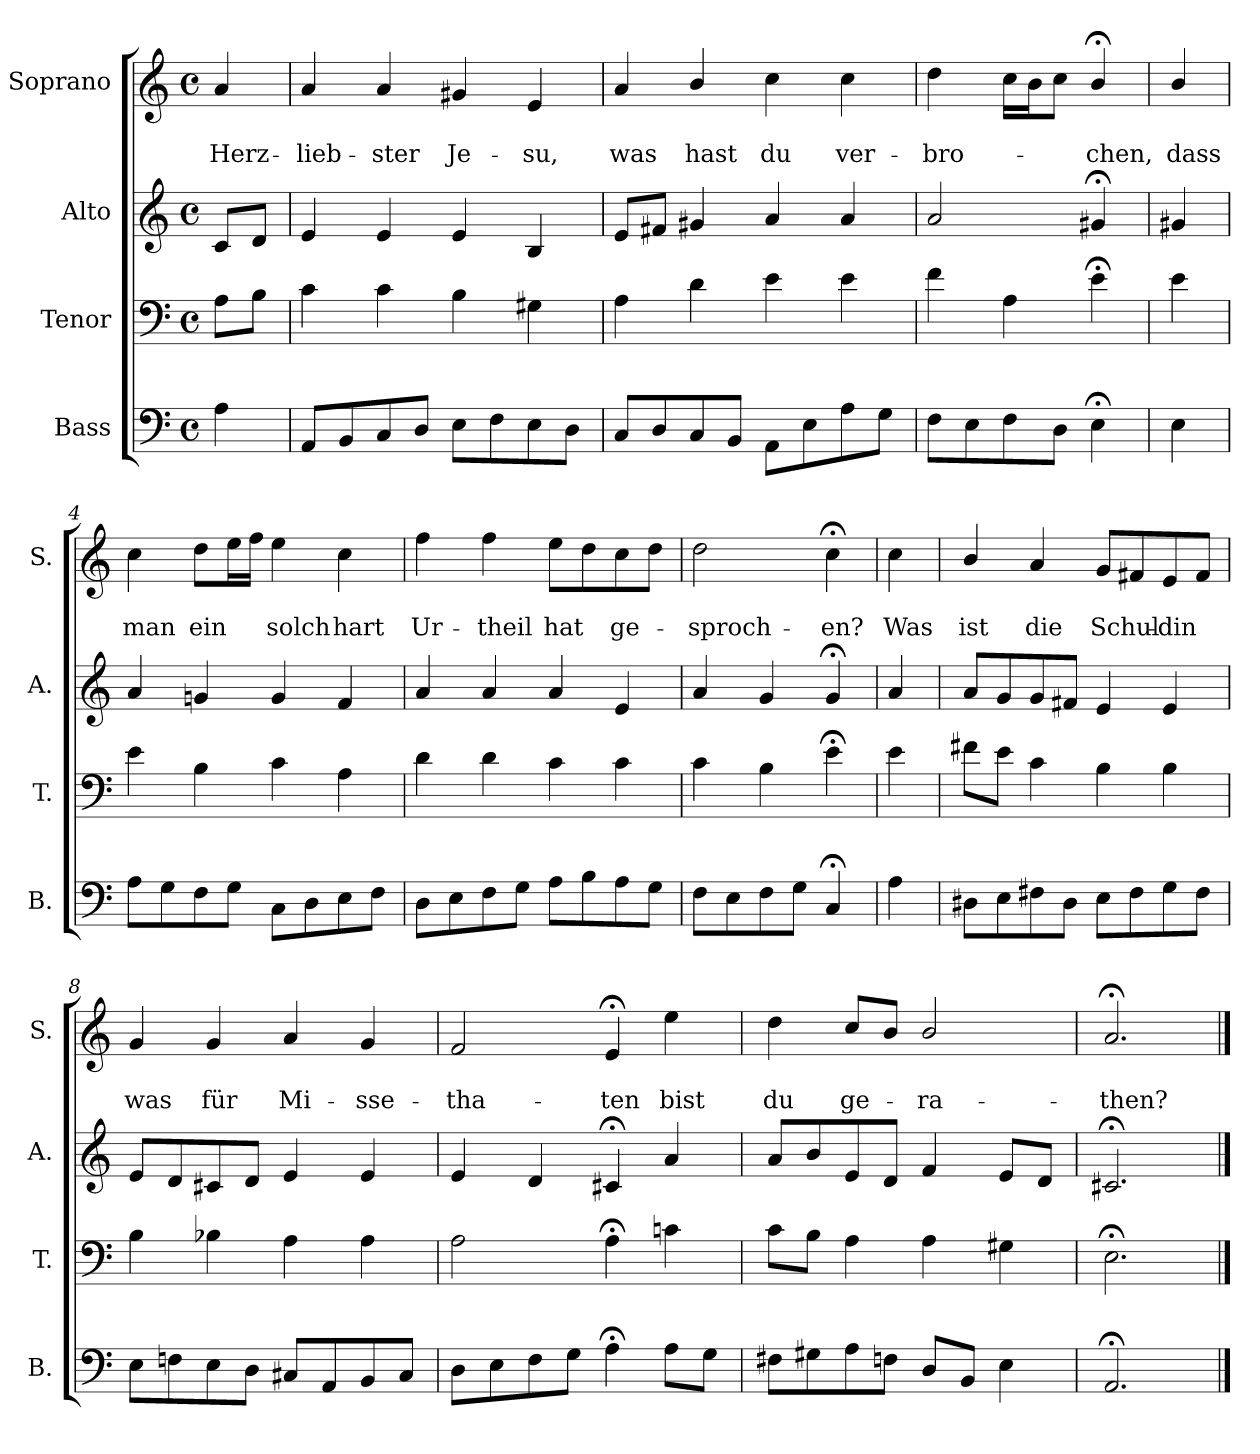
**kern	**kern	**kern	**kern	**text	**text
*part4	*part3	*part2	*part1	*part1	*part1
*staff4	*staff3	*staff2	*staff1	*staff1	*staff1
*I"Bass	*I"Tenor	*I"Alto	*I"Soprano	*	*
*I'B.	*I'T.	*I'A.	*I'S.	*	*
*clefF4	*clefF4	*clefG2	*clefG2	*	*
*k[]	*k[]	*k[]	*k[]	*	*
*	*	*	*a:	*	*
*M4/4	*M4/4	*M4/4	*M4/4	*	*
*met(c)	*met(c)	*met(c)	*met(c)	*	*
=	=	=	=	=	=
4A\	8A\L	8c/L	4a/	.	Herz-
.	8B\J	8d/J	.	.	.
=1	=1	=1	=1	=1	=1
8AA/L	4c\	4e/	4a/	.	-lieb-
8BB/	.	.	.	.	.
8C/	4c\	4e/	4a/	.	-ster
8D/J	.	.	.	.	.
8E\L	4B\	4e/	4g#X/	.	Je-
8F\	.	.	.	.	.
8E\	4G#X\	4B/	4e/	.	-su,
8D\J	.	.	.	.	.
=2	=2	=2	=2	=2	=2
8C/L	4A\	8e/L	4a/	.	was
8D/	.	8f#X/J	.	.	.
8C/	4d\	4g#X/	4b/	.	hast
8BB/J	.	.	.	.	.
8AA\L	4e\	4a/	4cc\	.	du
8E\	.	.	.	.	.
8A\	4e\	4a/	4cc\	.	ver-
8G\J	.	.	.	.	.
=3	=3	=3	=3	=3	=3
8F\L	4f\	2a/	4dd\	.	-bro-
8E\	.	.	.	.	.
8F\	4A\	.	16cc\LL	.	.
.	.	.	16b\J	.	.
8D\J	.	.	8cc\J	.	.
4E;<\	4e;<\	4g#X;</	4b;</	.	-chen,
!!LO:LB:g=z
=3a	=3a	=3a	=3a	=3a	=3a
4E\	4e\	4g#X/	4b/	.	dass
=4	=4	=4	=4	=4	=4
8A\L	4e\	4a/	4cc\	.	man
8G\	.	.	.	.	.
8F\	4B\	4gn/	8dd\L	.	ein
8G\J	.	.	16ee\L	.	.
.	.	.	16ff\JJ	.	.
8C\L	4c\	4g/	4ee\	.	solch
8D\	.	.	.	.	.
8E\	4A\	4f/	4cc\	.	hart
8F\J	.	.	.	.	.
=5	=5	=5	=5	=5	=5
8D\L	4d\	4a/	4ff\	.	Ur-
8E\	.	.	.	.	.
8F\	4d\	4a/	4ff\	.	-theil
8G\J	.	.	.	.	.
8A\L	4c\	4a/	8ee\L	.	hat
8B\	.	.	8dd\	.	.
8A\	4c\	4e/	8cc\	.	ge-
8G\J	.	.	8dd\J	.	.
=6	=6	=6	=6	=6	=6
8F\L	4c\	4a/	2dd\	.	-sproch-
8E\	.	.	.	.	.
8F\	4B\	4g/	.	.	.
8G\J	.	.	.	.	.
4C;</	4e;<\	4g;</	4cc;<\	.	-en?
!!LO:PB:g=z
=6a	=6a	=6a	=6a	=6a	=6a
4A\	4e\	4a/	4cc\	.	Was
=7	=7	=7	=7	=7	=7
8D#X\L	8f#X\L	8a/L	4b/	.	ist
8E\	8e\J	8g/	.	.	.
8F#X\	4c\	8g/	4a/	.	die
8D#\J	.	8f#X/J	.	.	.
8E\L	4B\	4e/	8g/L	.	Schul-
8F#\	.	.	8f#X/	.	.
8G\	4B\	4e/	8e/	.	-din
8F#\J	.	.	8f#/J	.	.
=8	=8	=8	=8	=8	=8
8E\L	4B\	8e/L	4g/	.	was
8Fn\	.	8d/	.	.	.
8E\	4B-X\	8c#X/	4g/	.	für
8D\J	.	8d/J	.	.	.
8C#X/L	4A\	4e/	4a/	.	Mi-
8AA/	.	.	.	.	.
8BB/	4A\	4e/	4g/	.	-sse-
8C#/J	.	.	.	.	.
=9	=9	=9	=9	=9	=9
8D\L	2A\	4e/	2f/	.	-tha-
8E\	.	.	.	.	.
8F\	.	4d/	.	.	.
8G\J	.	.	.	.	.
4A;<\	4A;<\	4c#X;</	4e;</	.	-ten
8A\L	4cn\	4a/	4ee\	.	bist
8G\J	.	.	.	.	.
=10	=10	=10	=10	=10	=10
8F#X\L	8c\L	8a/L	4dd\	.	du
8G#X\	8B\J	8b/	.	.	.
8A\	4A\	8e/	8cc/L	.	ge-
8Fn\J	.	8d/J	8b/J	.	.
8D/L	4A\	4f/	2b/	.	-ra-
8BB/J	.	.	.	.	.
4E\	4G#X\	8e/L	.	.	.
.	.	8d/J	.	.	.
=11	=11	=11	=11	=11	=11
2.AA;</	2.E;<\	2.c#X;</	2.a;</	.	-then?
==	==	==	==	==	==
*-	*-	*-	*-	*-	*-
